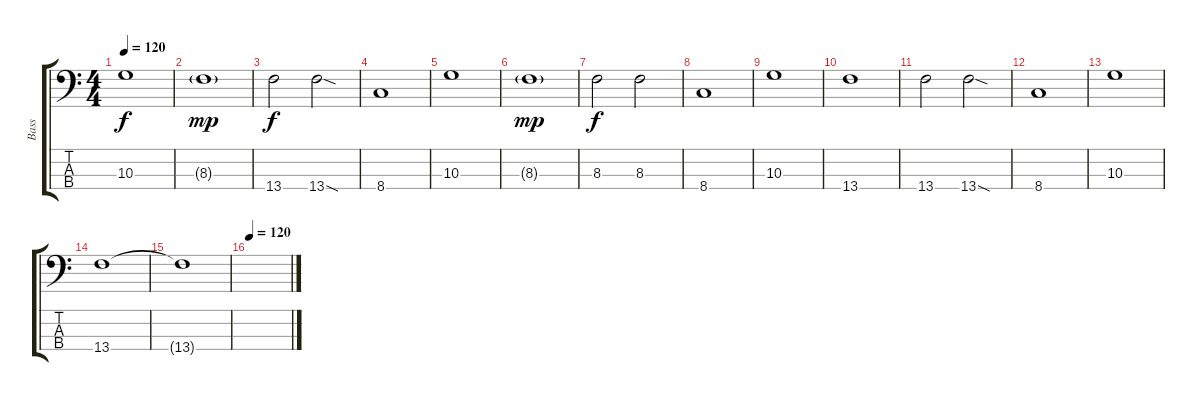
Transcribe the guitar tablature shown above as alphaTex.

\track ("Bass" "Bass") {instrument electricbassfinger}
\staff {score tabs}
\tuning (G2 D2 A1 E1) {hide}
\ts (4 4)
\tempo 120
\clef f4
\ks c
10.3.1{dy f} |
8.3{g}.1{dy mp} |
13.4.2{dy f} 13.4{sod}.2 |
8.4.1 |
10.3.1 |
8.3{g}.1{dy mp} |
8.3.2{dy f} 8.3.2 |
8.4.1 |
10.3.1 |
13.4.1 |
13.4.2 13.4{sod}.2 |
8.4.1 |
10.3.1 |
13.4.1 |
13.4{t}.1 |
\tempo 120
